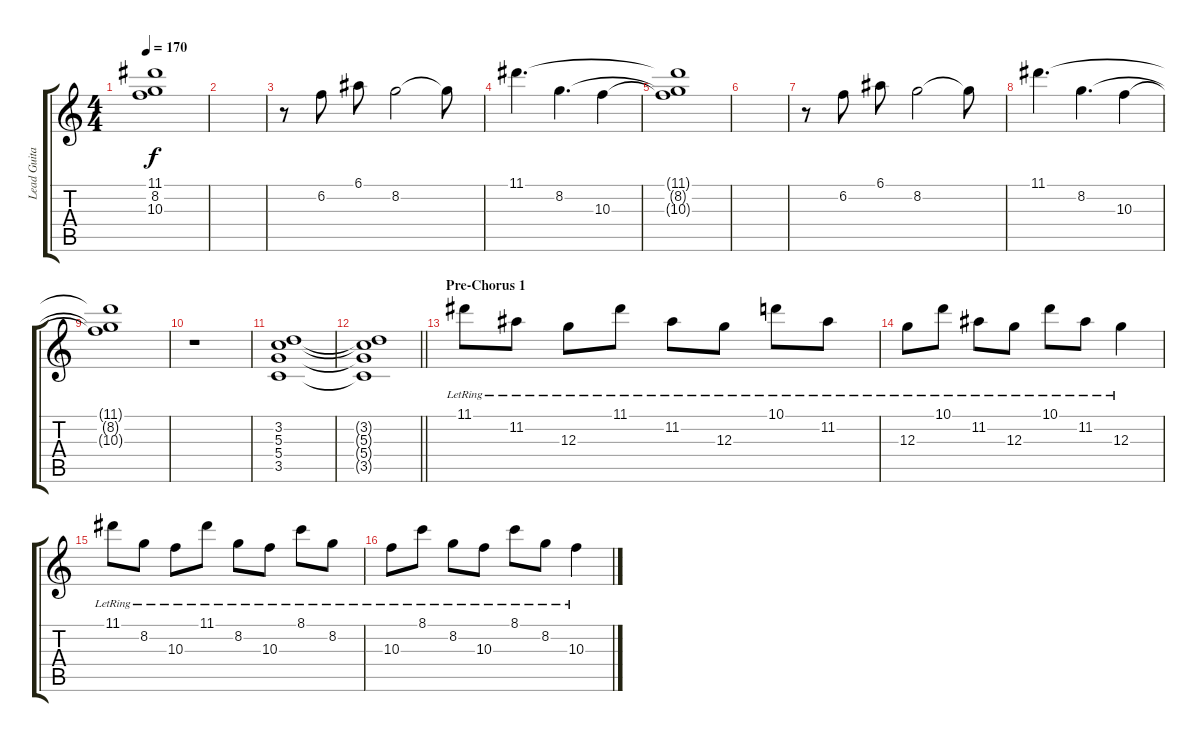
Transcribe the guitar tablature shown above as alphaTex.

\track ("Lead Guitar" "Lead Guita") {instrument distortionguitar}
\staff {score tabs}
\tuning (E4 B3 G3 D3 A2 D2) {hide}
\ts (4 4)
\tempo 170
\clef g2
\ks c
(11.1{t} 8.2{t} 10.3{t}).1{dy f} |
|
r.8 6.2.8 6.1.8 8.2.2 8.2{t}.8 |
11.1.4{d} 8.2.4{d} 10.3.4 |
(11.1{t} 8.2{t} 10.3{t}).1 |
|
r.8 6.2.8 6.1.8 8.2.2 8.2{t}.8 |
11.1.4{d} 8.2.4{d} 10.3.4 |
(11.1{t} 8.2{t} 10.3{t}).1 |
r.1 |
(3.2 5.3 5.4 3.5).1 |
\barLineRight lightlight
(3.2{t} 5.3{t} 5.4{t} 3.5{t}).1 |
\section ("" "Pre-Chorus 1")
11.1{lr}.8 11.2{lr}.8 12.3{lr}.8 11.1{lr}.8 11.2{lr}.8 12.3{lr}.8 10.1{lr}.8 11.2{lr}.8 |
12.3{lr}.8 10.1{lr}.8 11.2{lr}.8 12.3{lr}.8 10.1{lr}.8 11.2{lr}.8 12.3{lr}.4 |
11.1{lr}.8 8.2{lr}.8 10.3{lr}.8 11.1{lr}.8 8.2{lr}.8 10.3{lr}.8 8.1{lr}.8 8.2{lr}.8 |
10.3{lr}.8 8.1{lr}.8 8.2{lr}.8 10.3{lr}.8 8.1{lr}.8 8.2{lr}.8 10.3{lr}.4
